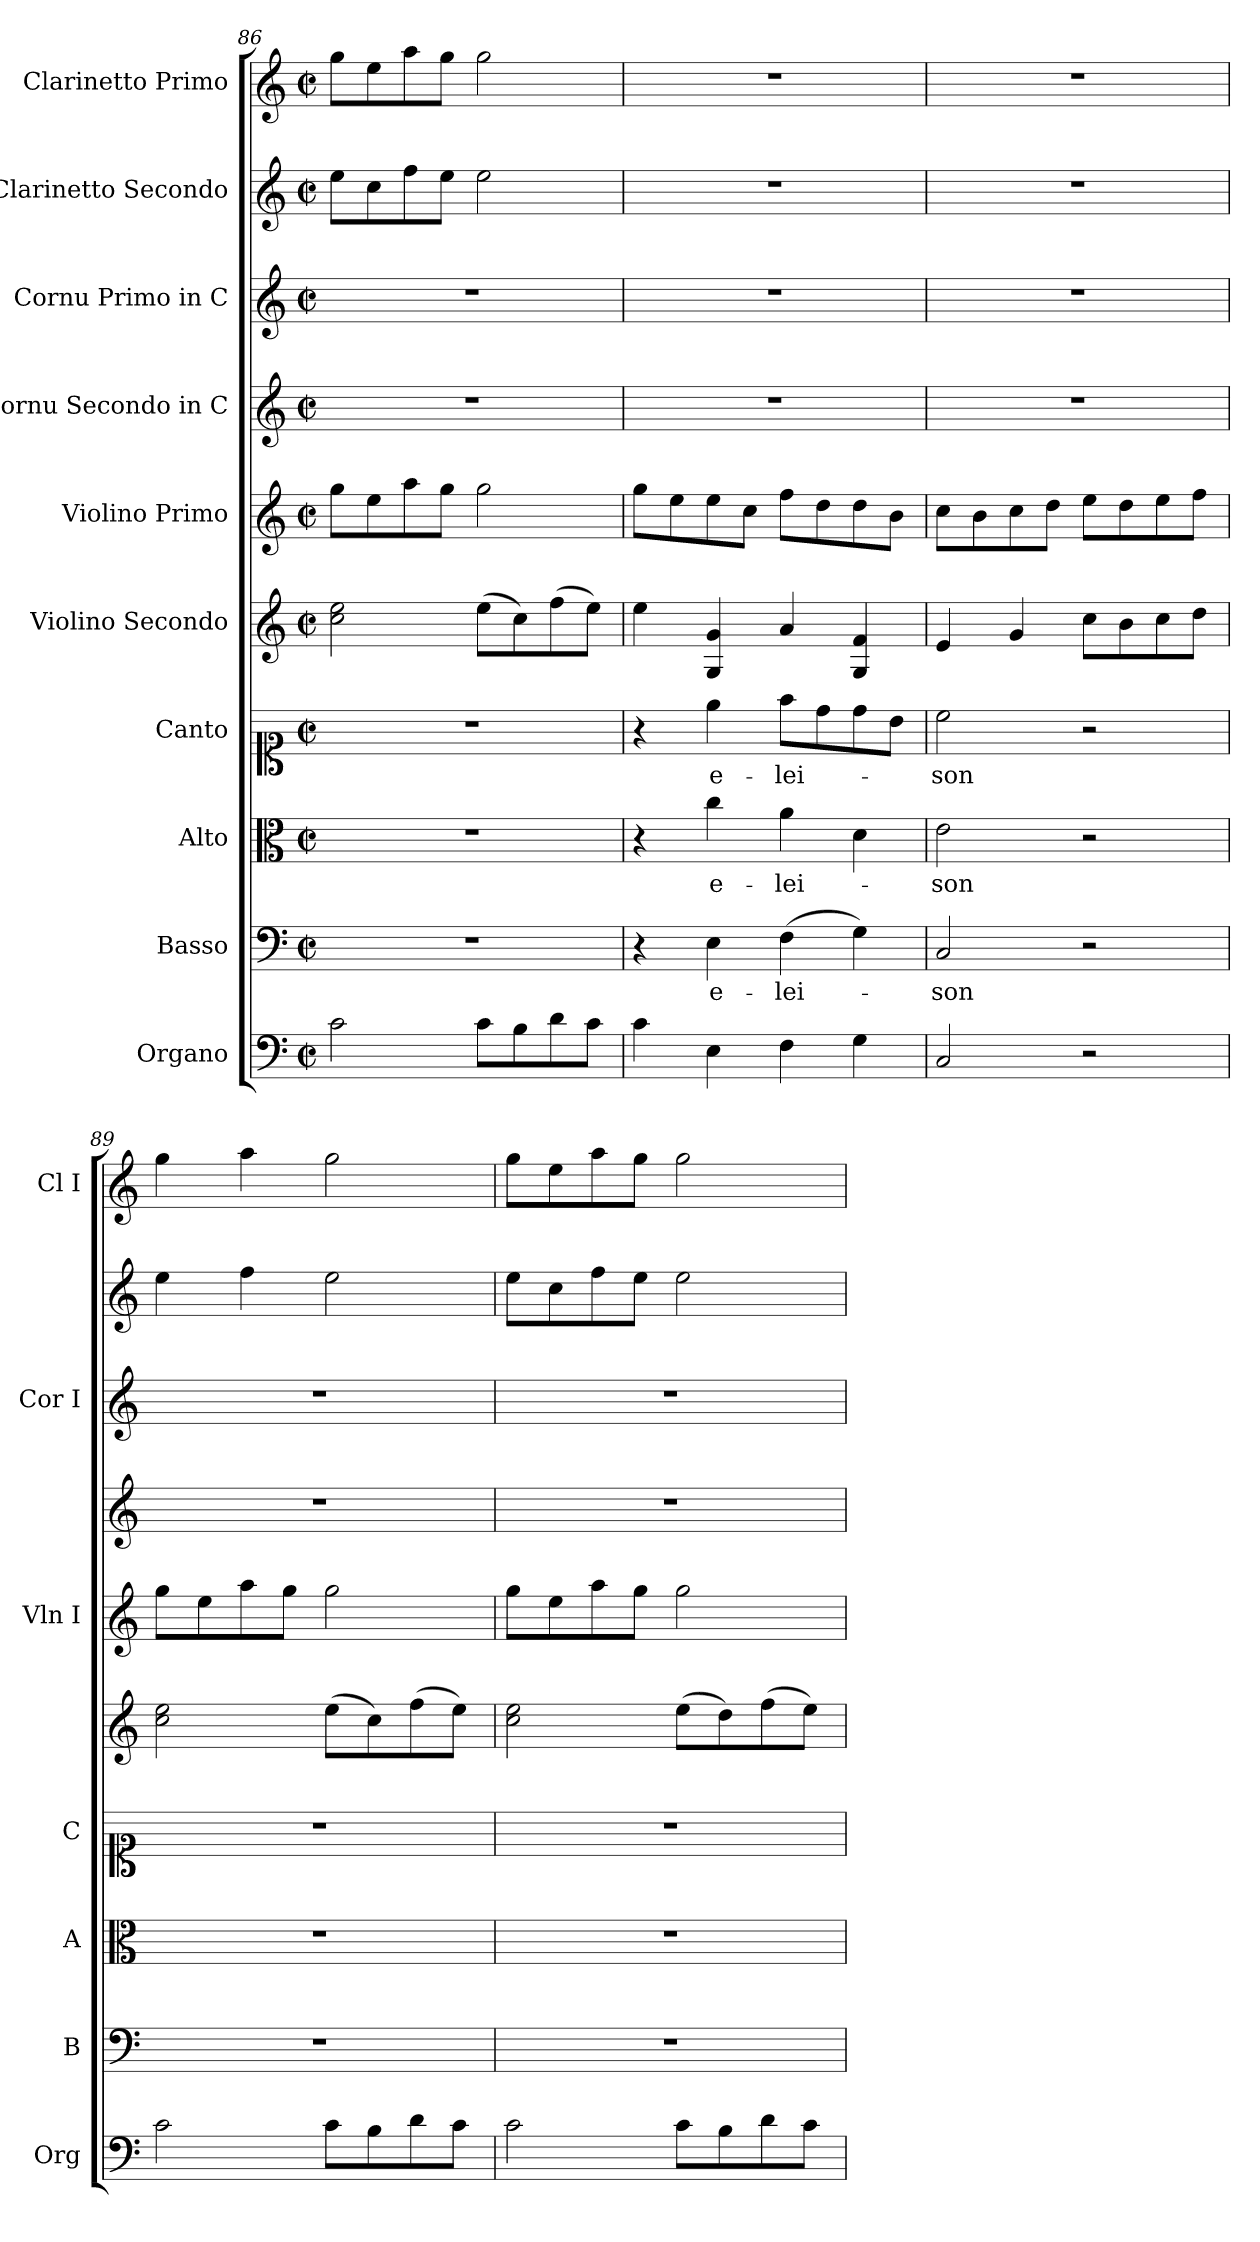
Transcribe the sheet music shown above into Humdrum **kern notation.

**kern	**kern	**text	**kern	**text	**kern	**text	**kern	**kern	**kern	**kern	**kern	**kern
*part10	*part9	*part9	*part8	*part8	*part7	*part7	*part6	*part5	*part4	*part3	*part2	*part1
*staff10	*staff9	*staff9	*staff8	*staff8	*staff7	*staff7	*staff6	*staff5	*staff4	*staff3	*staff2	*staff1
*I"Organo	*I"Basso	*	*I"Alto	*	*I"Canto	*	*I"Violino Secondo	*I"Violino Primo	*I"Cornu Secondo in C	*I"Cornu Primo in C	*I"Clarinetto Secondo	*I"Clarinetto Primo
*I'Org	*I'B	*	*I'A	*	*I'C	*	*	*I'Vln I	*	*I'Cor I	*	*I'Cl I
*clefF4	*clefF4	*	*clefC3	*	*clefC1	*	*clefG2	*clefG2	*clefG2	*clefG2	*clefG2	*clefG2
*k[]	*k[]	*	*k[]	*	*k[]	*	*k[]	*k[]	*k[]	*k[]	*k[]	*k[]
*M2/2	*M2/2	*	*M2/2	*	*M2/2	*	*M2/2	*M2/2	*M2/2	*M2/2	*M2/2	*M2/2
*met(c|)	*met(c|)	*	*met(c|)	*	*met(c|)	*	*met(c|)	*met(c|)	*met(c|)	*met(c|)	*met(c|)	*met(c|)
=86	=86	=86	=86	=86	=86	=86	=86	=86	=86	=86	=86	=86
2c	1r	.	1r	.	1r	.	2cc 2ee	8ggL	1r	1r	8eeL	8ggL
.	.	.	.	.	.	.	.	8ee	.	.	8cc	8ee
.	.	.	.	.	.	.	.	8aa	.	.	8ff	8aa
.	.	.	.	.	.	.	.	8ggJ	.	.	8eeJ	8ggJ
8cL	.	.	.	.	.	.	(>8eeL	2gg	.	.	2ee	2gg
8B	.	.	.	.	.	.	8cc)	.	.	.	.	.
8d	.	.	.	.	.	.	(>8ff	.	.	.	.	.
8cJ	.	.	.	.	.	.	8eeJ)	.	.	.	.	.
=87	=87	=87	=87	=87	=87	=87	=87	=87	=87	=87	=87	=87
4c	4r	.	4r	.	4r	.	4ee	8ggL	1r	1r	1r	1r
.	.	.	.	.	.	.	.	8ee	.	.	.	.
4E	4E	e-	4cc	e-	4ee	e-	4G 4g	8ee	.	.	.	.
.	.	.	.	.	.	.	.	8ccJ	.	.	.	.
4F	(>4F	-lei-	4a	-lei-	8ffL	-lei-	4a	8ffL	.	.	.	.
.	.	.	.	.	8dd	.	.	8dd	.	.	.	.
4G	4G)	.	4d	.	8dd	.	4G 4f	8dd	.	.	.	.
.	.	.	.	.	8bJ	.	.	8bJ	.	.	.	.
=88	=88	=88	=88	=88	=88	=88	=88	=88	=88	=88	=88	=88
2C	2C	-son	2e	-son	2cc	-son	4e	8ccL	1r	1r	1r	1r
.	.	.	.	.	.	.	.	8b	.	.	.	.
.	.	.	.	.	.	.	4g	8cc	.	.	.	.
.	.	.	.	.	.	.	.	8ddJ	.	.	.	.
2r	2r	.	2r	.	2r	.	8ccL	8eeL	.	.	.	.
.	.	.	.	.	.	.	8b	8dd	.	.	.	.
.	.	.	.	.	.	.	8cc	8ee	.	.	.	.
.	.	.	.	.	.	.	8ddJ	8ffJ	.	.	.	.
=89	=89	=89	=89	=89	=89	=89	=89	=89	=89	=89	=89	=89
2c	1r	.	1r	.	1r	.	2cc 2ee	8ggL	1r	1r	4ee	4gg
.	.	.	.	.	.	.	.	8ee	.	.	.	.
.	.	.	.	.	.	.	.	8aa	.	.	4ff	4aa
.	.	.	.	.	.	.	.	8ggJ	.	.	.	.
8cL	.	.	.	.	.	.	(>8eeL	2gg	.	.	2ee	2gg
8B	.	.	.	.	.	.	8cc)	.	.	.	.	.
8d	.	.	.	.	.	.	(>8ff	.	.	.	.	.
8cJ	.	.	.	.	.	.	8eeJ)	.	.	.	.	.
=90	=90	=90	=90	=90	=90	=90	=90	=90	=90	=90	=90	=90
2c	1r	.	1r	.	1r	.	2cc 2ee	8ggL	1r	1r	8eeL	8ggL
.	.	.	.	.	.	.	.	8ee	.	.	8cc	8ee
.	.	.	.	.	.	.	.	8aa	.	.	8ff	8aa
.	.	.	.	.	.	.	.	8ggJ	.	.	8eeJ	8ggJ
8cL	.	.	.	.	.	.	(>8eeL	2gg	.	.	2ee	2gg
8B	.	.	.	.	.	.	8dd)	.	.	.	.	.
8d	.	.	.	.	.	.	(>8ff	.	.	.	.	.
8cJ	.	.	.	.	.	.	8eeJ)	.	.	.	.	.
=	=	=	=	=	=	=	=	=	=	=	=	=
*-	*-	*-	*-	*-	*-	*-	*-	*-	*-	*-	*-	*-
